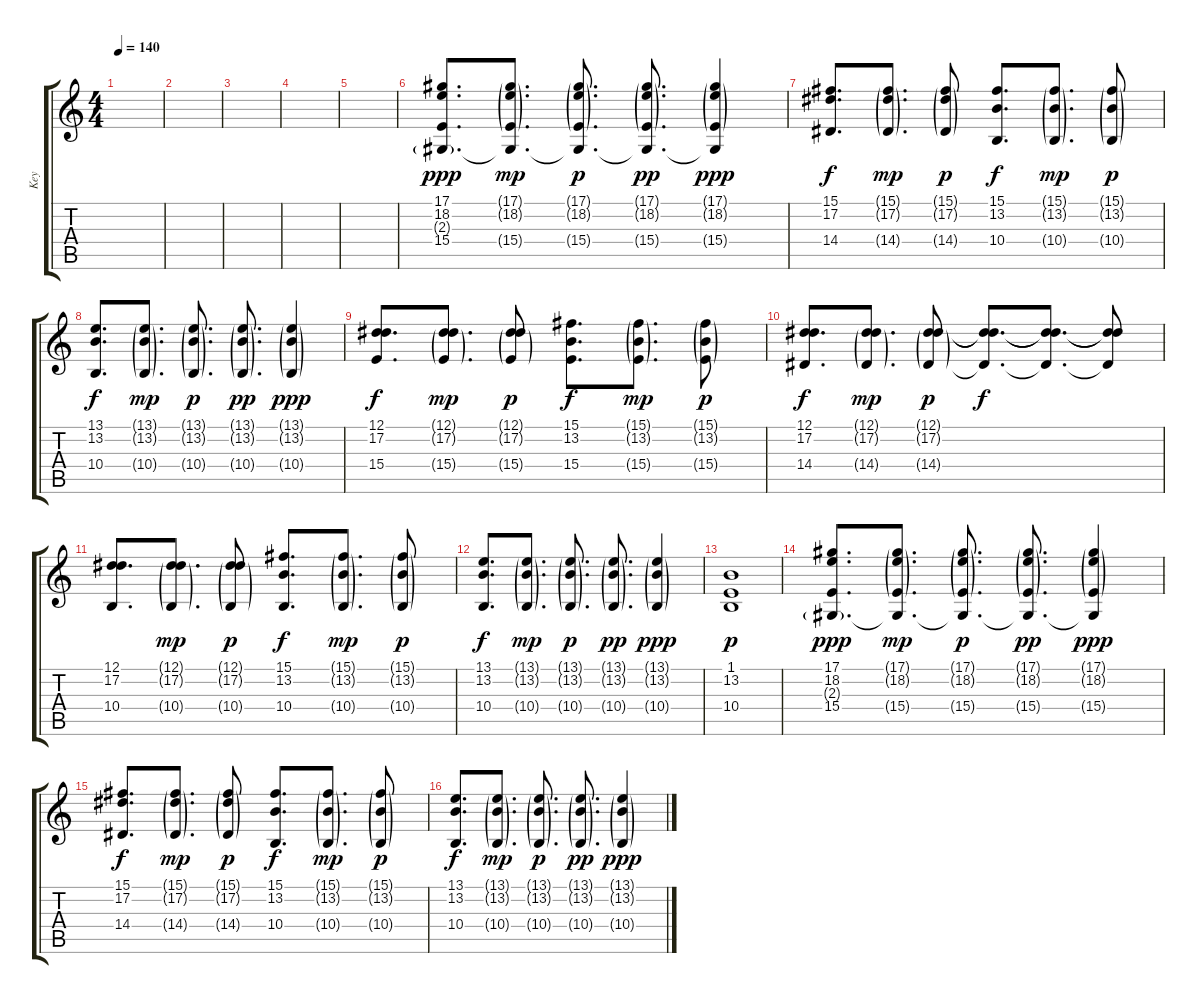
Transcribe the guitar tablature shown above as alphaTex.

\track ("Key" "Key") {instrument acousticgrandpiano}
\staff {score tabs}
\tuning (Eb4 Bb3 Gb3 Db3 Ab2 Db2) {hide}
\ts (4 4)
\tempo 140
\clef g2
\ks c
|
|
|
|
|
(17.1 18.2 2.3{g} 15.4).8{d dy ppp instrument acousticgrandpiano} (17.1{g} 18.2{g} 2.3{t} 15.4{g}).8{d dy mp} (17.1{g} 18.2{g} 2.3{t} 15.4{g}).8{d dy p} (17.1{g} 18.2{g} 2.3{t} 15.4{g}).8{d dy pp} (17.1{g} 18.2{g} 2.3{t} 15.4{g}).4{dy ppp} |
(15.1 17.2 14.4).8{d dy f} (15.1{g} 17.2{g} 14.4{g}).8{d dy mp} (15.1{g} 17.2{g} 14.4{g}).8{dy p} (15.1 13.2 10.4).8{d dy f} (15.1{g} 13.2{g} 10.4{g}).8{d dy mp} (15.1{g} 13.2{g} 10.4{g}).8{dy p} |
(13.1 13.2 10.4).8{d dy f} (13.1{g} 13.2{g} 10.4{g}).8{d dy mp} (13.1{g} 13.2{g} 10.4{g}).8{d dy p} (13.1{g} 13.2{g} 10.4{g}).8{d dy pp} (13.1{g} 13.2{g} 10.4{g}).4{dy ppp} |
(12.1 17.2 15.4).8{d dy f} (12.1{g} 17.2{g} 15.4{g}).8{d dy mp} (12.1{g} 17.2{g} 15.4{g}).8{dy p} (15.1 13.2 15.4).8{d dy f} (15.1{g} 13.2{g} 15.4{g}).8{d dy mp} (15.1{g} 13.2{g} 15.4{g}).8{dy p} |
(12.1 17.2 14.4).8{d dy f} (12.1{g} 17.2{g} 14.4{g}).8{d dy mp} (12.1{g} 17.2{g} 14.4{g}).8{dy p} (12.1{t} 17.2{t} 14.4{t}).8{d dy f} (12.1{t} 17.2{t} 14.4{t}).8{d} (12.1{t} 17.2{t} 14.4{t}).8 |
(12.1 17.2 10.4).8{d} (12.1{g} 17.2{g} 10.4{g}).8{d dy mp} (12.1{g} 17.2{g} 10.4{g}).8{dy p} (15.1 13.2 10.4).8{d dy f} (15.1{g} 13.2{g} 10.4{g}).8{d dy mp} (15.1{g} 13.2{g} 10.4{g}).8{dy p} |
(13.1 13.2 10.4).8{d dy f} (13.1{g} 13.2{g} 10.4{g}).8{d dy mp} (13.1{g} 13.2{g} 10.4{g}).8{d dy p} (13.1{g} 13.2{g} 10.4{g}).8{d dy pp} (13.1{g} 13.2{g} 10.4{g}).4{dy ppp} |
(1.1 13.2 10.4).1{dy p} |
(17.1 18.2 2.3{g} 15.4).8{d dy ppp} (17.1{g} 18.2{g} 2.3{t} 15.4{g}).8{d dy mp} (17.1{g} 18.2{g} 2.3{t} 15.4{g}).8{d dy p} (17.1{g} 18.2{g} 2.3{t} 15.4{g}).8{d dy pp} (17.1{g} 18.2{g} 2.3{t} 15.4{g}).4{dy ppp} |
(15.1 17.2 14.4).8{d dy f} (15.1{g} 17.2{g} 14.4{g}).8{d dy mp} (15.1{g} 17.2{g} 14.4{g}).8{dy p} (15.1 13.2 10.4).8{d dy f} (15.1{g} 13.2{g} 10.4{g}).8{d dy mp} (15.1{g} 13.2{g} 10.4{g}).8{dy p} |
(13.1 13.2 10.4).8{d dy f} (13.1{g} 13.2{g} 10.4{g}).8{d dy mp} (13.1{g} 13.2{g} 10.4{g}).8{d dy p} (13.1{g} 13.2{g} 10.4{g}).8{d dy pp} (13.1{g} 13.2{g} 10.4{g}).4{dy ppp}
